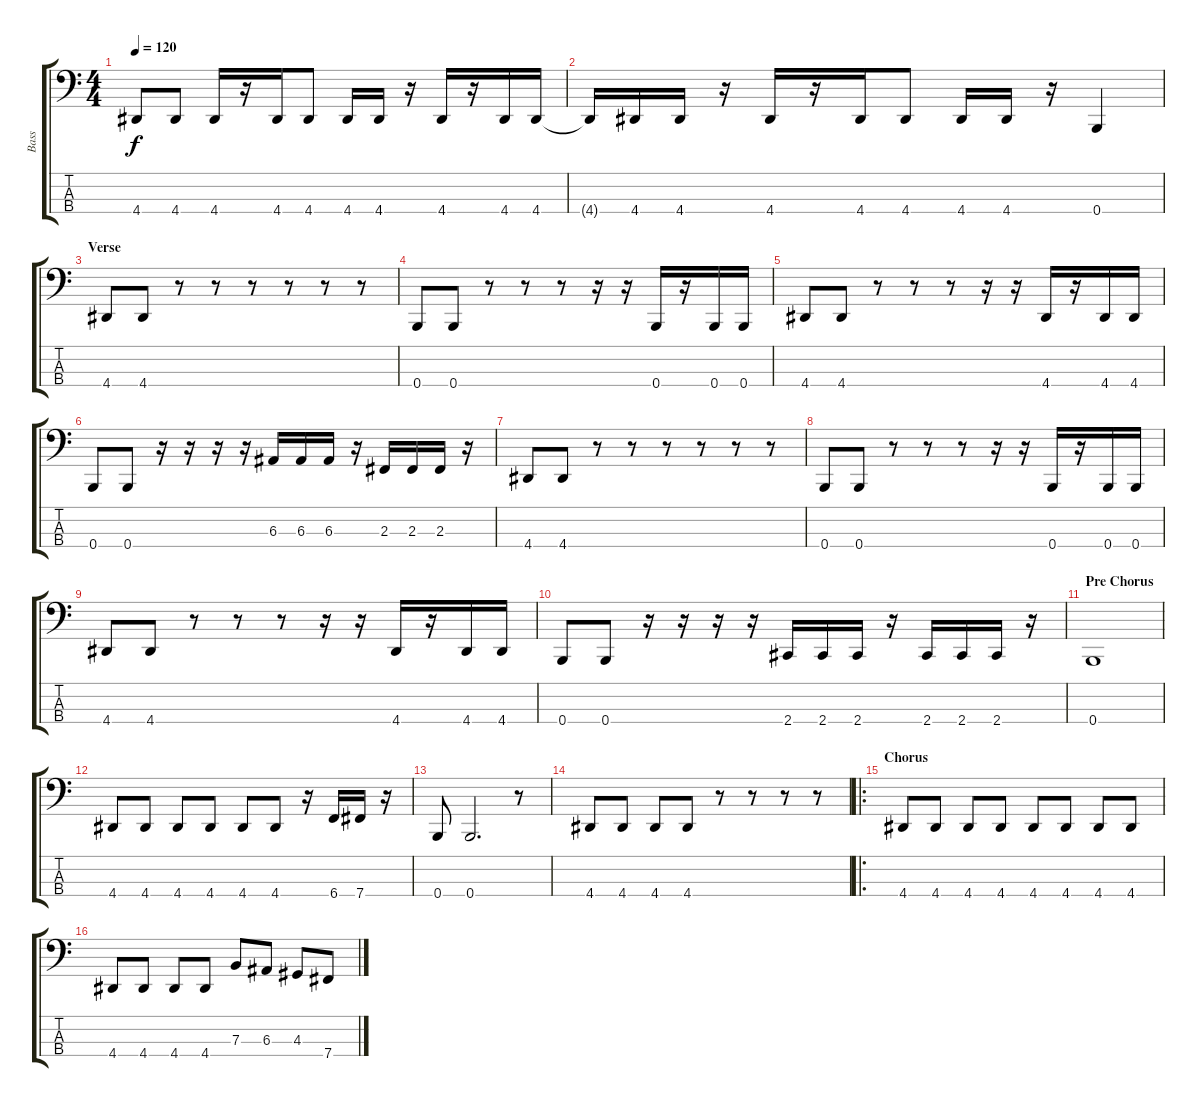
\track ("Bass" "Bass") {instrument electricbasspick}
\staff {score tabs}
\tuning (D2 A1 E1 B0) {hide}
\ts (4 4)
\tempo 120
\clef f4
\ks c
4.4.8{dy f} 4.4.8 4.4.16 r.16 4.4.16 4.4.8 4.4.16 4.4.16 r.16 4.4.16 r.16 4.4.16 4.4.16 |
4.4{t}.16 4.4.16 4.4.16 r.16 4.4.16 r.16 4.4.16 4.4.8 4.4.16 4.4.16 r.16 0.4.4 |
\section ("" "Verse")
4.4.8 4.4.8 r.8 r.8 r.8 r.8 r.8 r.8 |
0.4.8 0.4.8 r.8 r.8 r.8 r.16 r.16 0.4.16 r.16 0.4.16 0.4.16 |
4.4.8 4.4.8 r.8 r.8 r.8 r.16 r.16 4.4.16 r.16 4.4.16 4.4.16 |
0.4.8 0.4.8 r.16 r.16 r.16 r.16 6.3.16 6.3.16 6.3.16 r.16 2.3.16 2.3.16 2.3.16 r.16 |
4.4.8 4.4.8 r.8 r.8 r.8 r.8 r.8 r.8 |
0.4.8 0.4.8 r.8 r.8 r.8 r.16 r.16 0.4.16 r.16 0.4.16 0.4.16 |
4.4.8 4.4.8 r.8 r.8 r.8 r.16 r.16 4.4.16 r.16 4.4.16 4.4.16 |
0.4.8 0.4.8 r.16 r.16 r.16 r.16 2.4.16 2.4.16 2.4.16 r.16 2.4.16 2.4.16 2.4.16 r.16 |
\section ("" "Pre Chorus")
0.4.1 |
4.4.8 4.4.8 4.4.8 4.4.8 4.4.8 4.4.8 r.16 6.4.16 7.4.16 r.16 |
0.4.8 0.4.2{d} r.8 |
4.4.8 4.4.8 4.4.8 4.4.8 r.8 r.8 r.8 r.8 |
\ro
\section ("" "Chorus")
4.4.8 4.4.8 4.4.8 4.4.8 4.4.8 4.4.8 4.4.8 4.4.8 |
4.4.8 4.4.8 4.4.8 4.4.8 7.3.8 6.3.8 4.3.8 7.4.8
